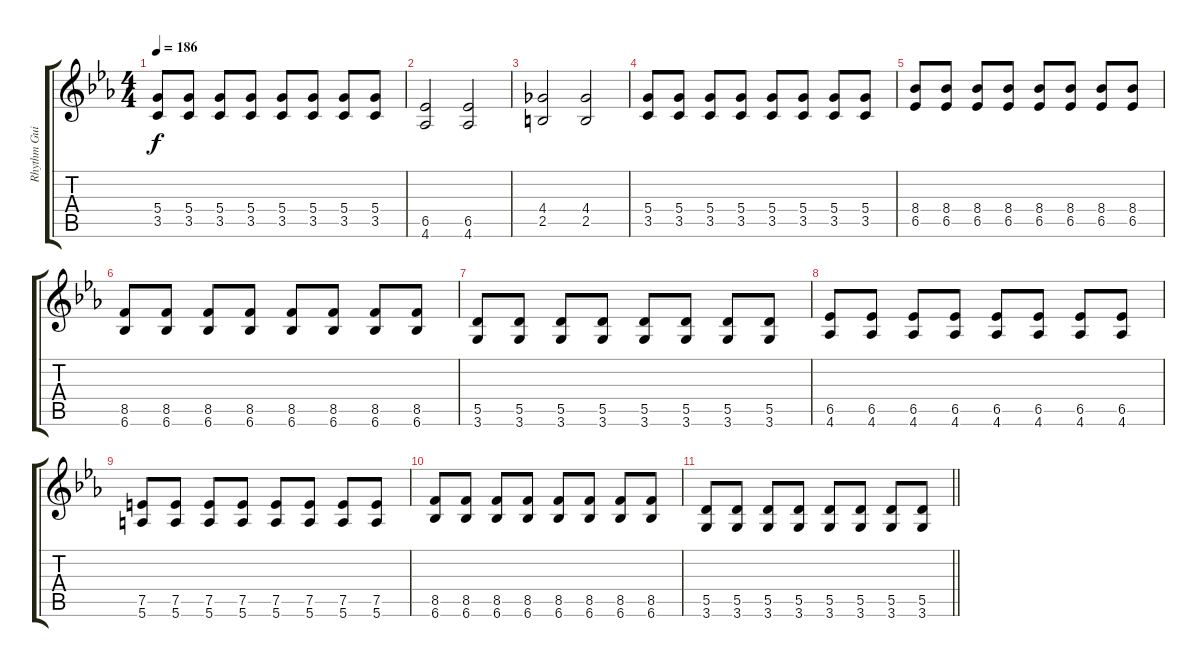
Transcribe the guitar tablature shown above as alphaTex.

\track ("Rhythm Guitar" "Rhythm Gui") {instrument distortionguitar}
\staff {score tabs}
\tuning (E4 B3 G3 D3 A2 E2) {hide}
\ts (4 4)
\tempo 186
\clef g2
\ks eb
(5.4 3.5).8{dy f} (5.4 3.5).8 (5.4 3.5).8 (5.4 3.5).8 (5.4 3.5).8 (5.4 3.5).8 (5.4 3.5).8 (5.4 3.5).8 |
(6.5 4.6).2 (6.5 4.6).2 |
(4.4 2.5).2 (4.4 2.5).2 |
(5.4 3.5).8 (5.4 3.5).8 (5.4 3.5).8 (5.4 3.5).8 (5.4 3.5).8 (5.4 3.5).8 (5.4 3.5).8 (5.4 3.5).8 |
(8.4 6.5).8 (8.4 6.5).8 (8.4 6.5).8 (8.4 6.5).8 (8.4 6.5).8 (8.4 6.5).8 (8.4 6.5).8 (8.4 6.5).8 |
(8.5 6.6).8 (8.5 6.6).8 (8.5 6.6).8 (8.5 6.6).8 (8.5 6.6).8 (8.5 6.6).8 (8.5 6.6).8 (8.5 6.6).8 |
(5.5 3.6).8 (5.5 3.6).8 (5.5 3.6).8 (5.5 3.6).8 (5.5 3.6).8 (5.5 3.6).8 (5.5 3.6).8 (5.5 3.6).8 |
(6.5 4.6).8 (6.5 4.6).8 (6.5 4.6).8 (6.5 4.6).8 (6.5 4.6).8 (6.5 4.6).8 (6.5 4.6).8 (6.5 4.6).8 |
(7.5 5.6).8 (7.5 5.6).8 (7.5 5.6).8 (7.5 5.6).8 (7.5 5.6).8 (7.5 5.6).8 (7.5 5.6).8 (7.5 5.6).8 |
(8.5 6.6).8 (8.5 6.6).8 (8.5 6.6).8 (8.5 6.6).8 (8.5 6.6).8 (8.5 6.6).8 (8.5 6.6).8 (8.5 6.6).8 |
\barLineRight lightlight
(5.5 3.6).8 (5.5 3.6).8 (5.5 3.6).8 (5.5 3.6).8 (5.5 3.6).8 (5.5 3.6).8 (5.5 3.6).8 (5.5 3.6).8
